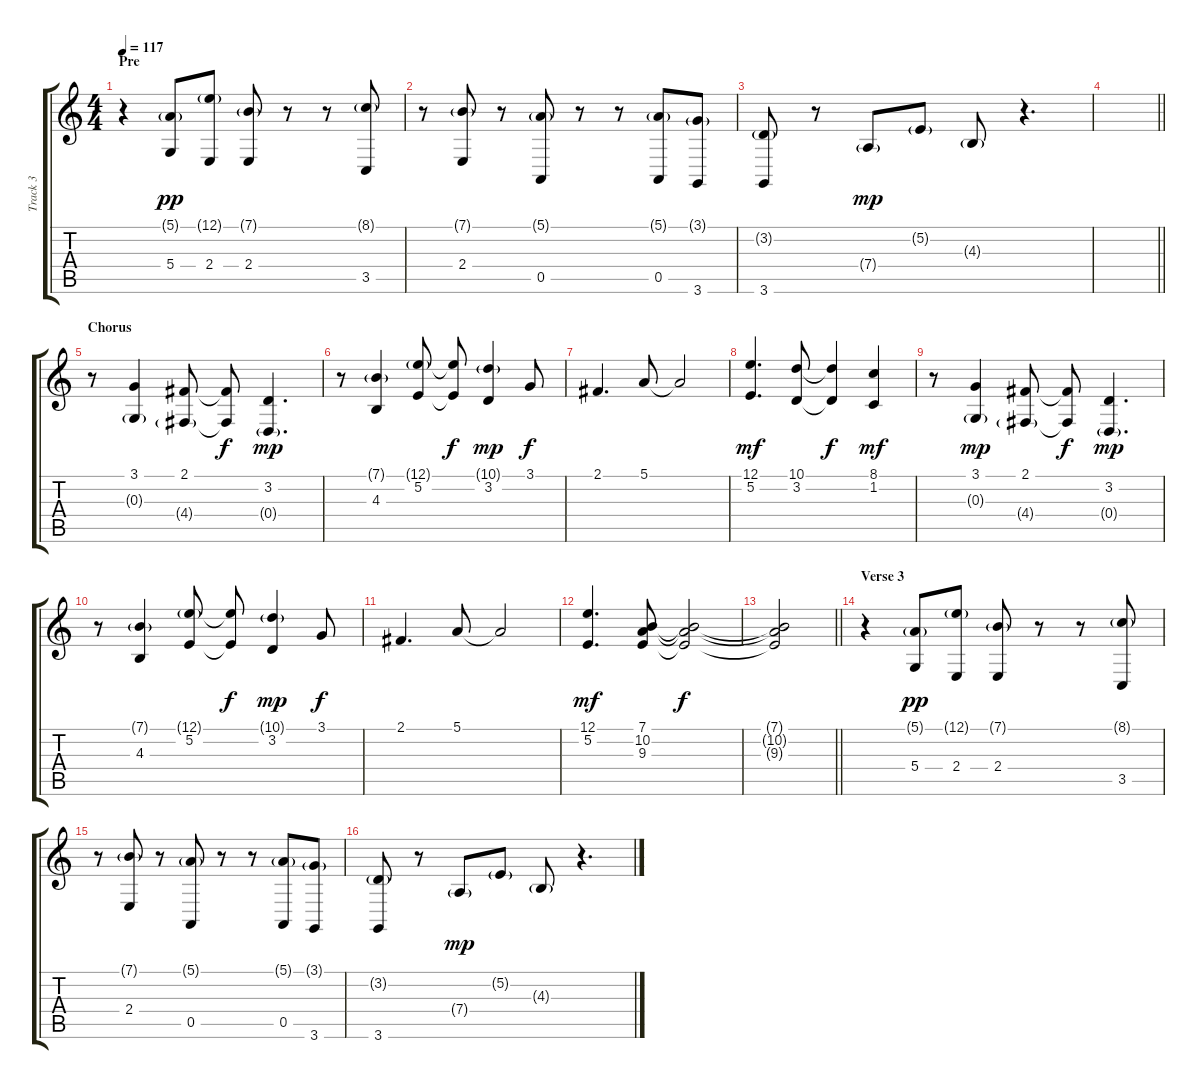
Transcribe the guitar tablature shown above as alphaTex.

\track ("Track 3" "Track 3") {instrument fx7echoes}
\staff {score tabs}
\tuning (E4 B3 G3 D3 A2 E2) {hide}
\ts (4 4)
\section ("" "Pre")
\tempo 117
\clef g2
\ks c
r.4{dy f} (5.1{g} 5.4).8{dy pp} (12.1{g} 2.4).8 (7.1{g} 2.4).8 r.8 r.8 (8.1{g} 3.5).8 |
r.8 (7.1{g} 2.4).8 r.8 (5.1{g} 0.5).8 r.8 r.8 (5.1{g} 0.5).8 (3.1{g} 3.6).8 |
(3.2{g} 3.6).8 r.8 7.4{g}.8{dy mp instrument vibraphone} 5.2{g}.8 4.3{g}.8 r.4{d} |
\barLineRight lightlight
|
\section ("" "Chorus")
r.8{volume 13 instrument fx7echoes} (3.1 0.3{g}).4 (2.1 4.4{g}).8 (2.1{t} 4.4{t}).8{dy f} (3.2 0.4{g}).4{d dy mp} |
r.8 (7.1{g} 4.3).4 (12.1{g} 5.2).8 (12.1{t} 5.2{t}).8{dy f} (10.1{g} 3.2).4{dy mp} 3.1.8{dy f} |
2.1.4{d} 5.1.8 5.1{t}.2 |
(12.1 5.2).4{d dy mf} (10.1 3.2).8 (10.1{t} 3.2{t}).4{dy f} (8.1 1.2).4{dy mf} |
r.8{volume 13 instrument fx7echoes} (3.1 0.3{g}).4{dy mp} (2.1 4.4{g}).8 (2.1{t} 4.4{t}).8{dy f} (3.2 0.4{g}).4{d dy mp} |
r.8 (7.1{g} 4.3).4 (12.1{g} 5.2).8 (12.1{t} 5.2{t}).8{dy f} (10.1{g} 3.2).4{dy mp} 3.1.8{dy f} |
2.1.4{d} 5.1.8 5.1{t}.2 |
(12.1 5.2).4{d dy mf} (7.1 10.2 9.3).8 (7.1{t} 10.2{t} 9.3{t}).2{dy f} |
\barLineRight lightlight
(7.1{t} 10.2{t} 9.3{t}).2 |
\section ("" "Verse 3")
r.4 (5.1{g} 5.4).8{dy pp} (12.1{g} 2.4).8 (7.1{g} 2.4).8 r.8 r.8 (8.1{g} 3.5).8 |
r.8 (7.1{g} 2.4).8 r.8 (5.1{g} 0.5).8 r.8 r.8 (5.1{g} 0.5).8 (3.1{g} 3.6).8 |
(3.2{g} 3.6).8 r.8 7.4{g}.8{dy mp instrument vibraphone} 5.2{g}.8 4.3{g}.8 r.4{d}
